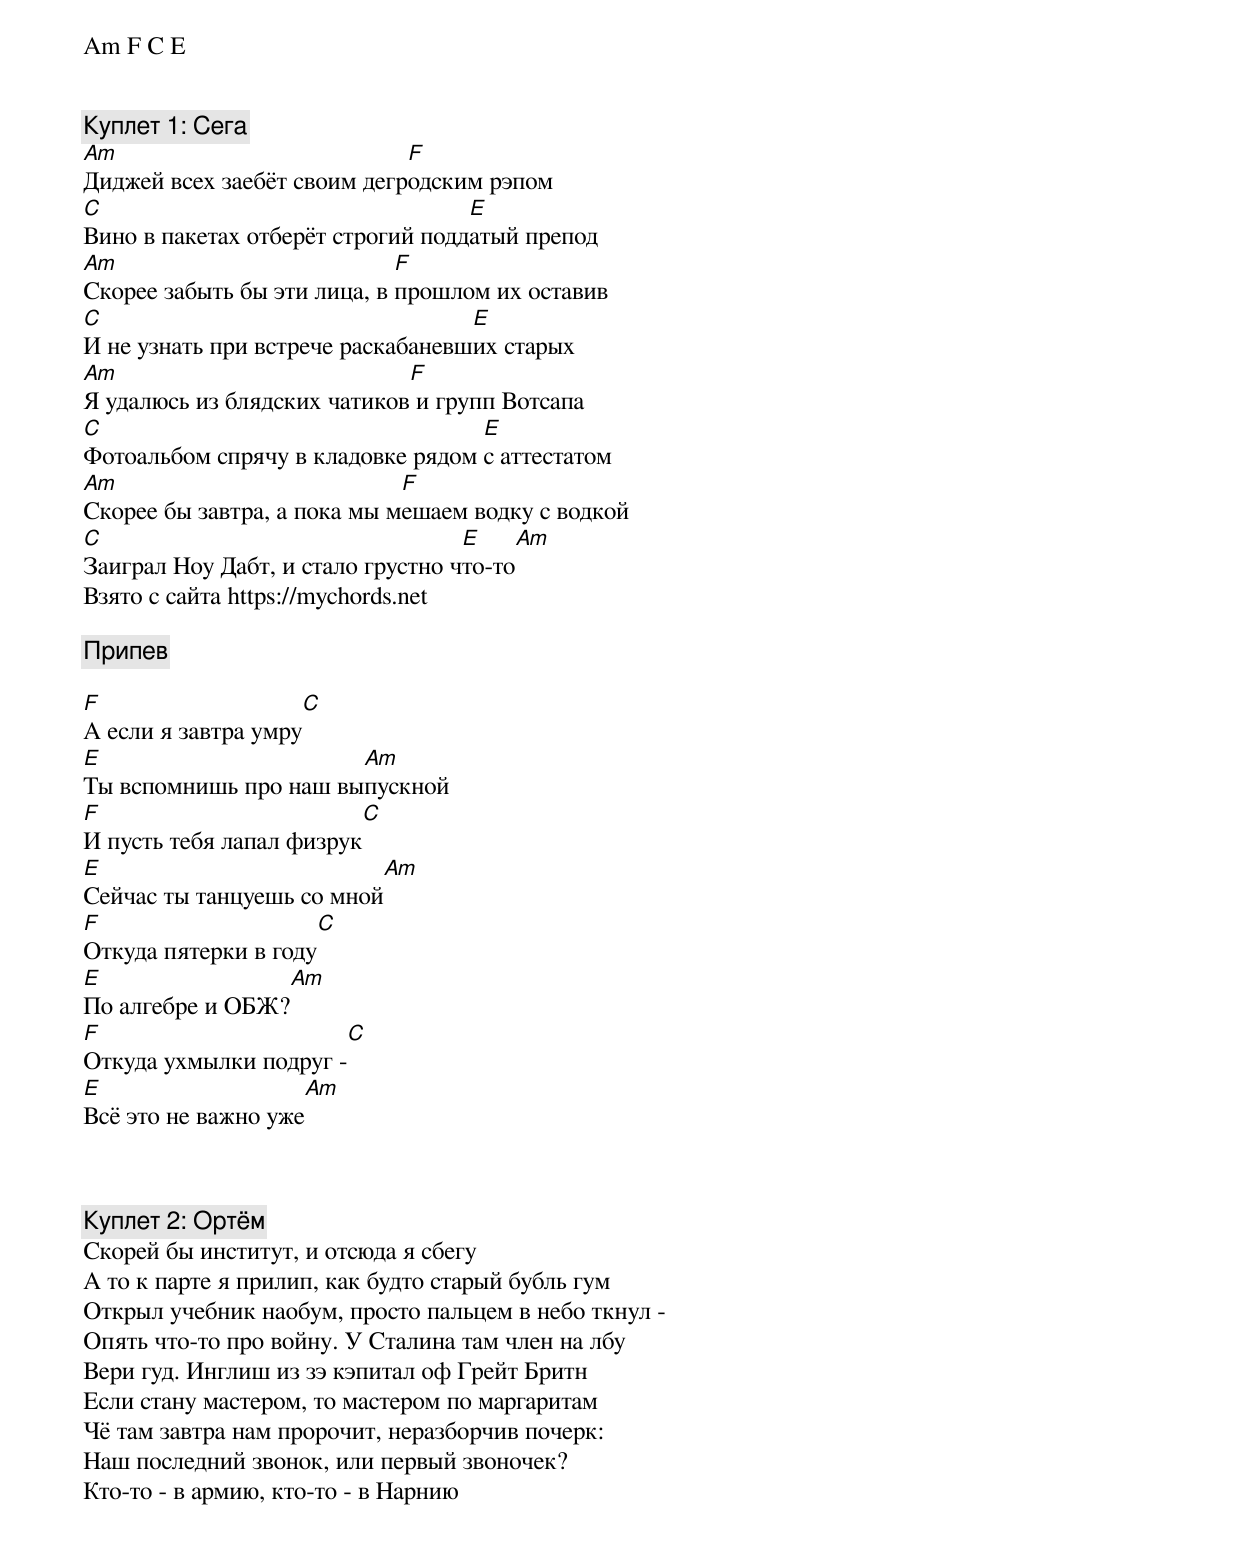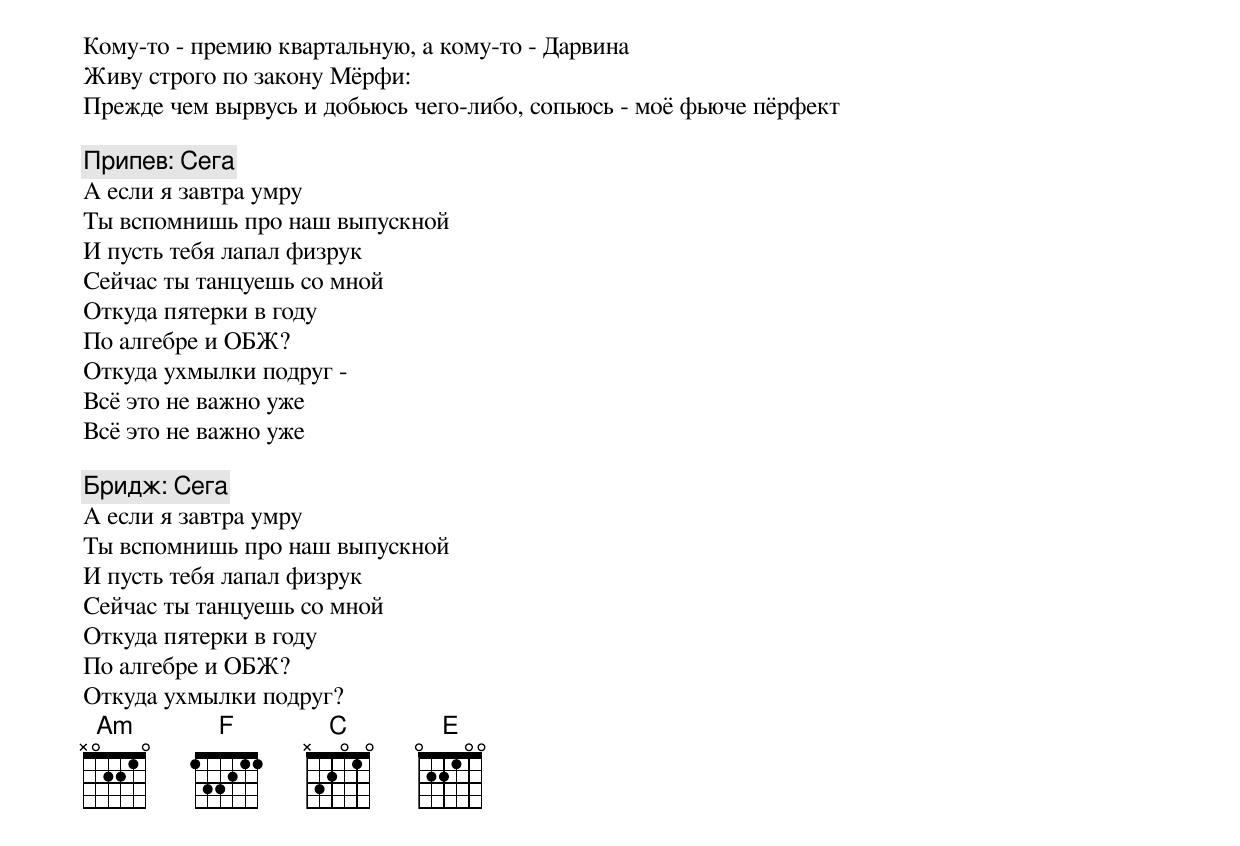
Am F C E


[Куплет 1: Сега]
Am                           F
Диджей всех заебёт своим дегродским рэпом
C                                  E
Вино в пакетах отберёт строгий поддатый препод
Am                           F
Скорее забыть бы эти лица, в прошлом их оставив
C                                  E
И не узнать при встрече раскабаневших старых
Am                           F
Я удалюсь из блядских чатиков и групп Вотсапа
C                                  E
Фотоальбом спрячу в кладовке рядом с аттестатом
Am                           F
Скорее бы завтра, а пока мы мешаем водку с водкой
C                                  E                      Am
Заиграл Ноу Дабт, и стало грустно что-то
Взято с сайта https://mychords.net

[Припев]

F                      C
А если я завтра умру
E                      Am
Ты вспомнишь про наш выпускной
F                             C
И пусть тебя лапал физрук
E                                  Am
Сейчас ты танцуешь со мной
F                             C
Откуда пятерки в году
E                      Am
По алгебре и ОБЖ?
F                             C
Откуда ухмылки подруг -
E                        Am
Всё это не важно уже



[Куплет 2: Ортём]
Скорей бы институт, и отсюда я сбегу
А то к парте я прилип, как будто старый бубль гум
Открыл учебник наобум, просто пальцем в небо ткнул -
Опять что-то про войну. У Сталина там член на лбу
Вери гуд. Инглиш из зэ кэпитал оф Грейт Бритн
Если стану мастером, то мастером по маргаритам
Чё там завтра нам пророчит, неразборчив почерк:
Наш последний звонок, или первый звоночек?
Кто-то - в армию, кто-то - в Нарнию
Кому-то - премию квартальную, а кому-то - Дарвина
Живу строго по закону Мёрфи:
Прежде чем вырвусь и добьюсь чего-либо, сопьюсь - моё фьюче пёрфект

[Припев: Сега]
А если я завтра умру
Ты вспомнишь про наш выпускной
И пусть тебя лапал физрук
Сейчас ты танцуешь со мной
Откуда пятерки в году
По алгебре и ОБЖ?
Откуда ухмылки подруг -
Всё это не важно уже
Всё это не важно уже

[Бридж: Сега]
А если я завтра умру
Ты вспомнишь про наш выпускной
И пусть тебя лапал физрук
Сейчас ты танцуешь со мной
Откуда пятерки в году
По алгебре и ОБЖ?
Откуда ухмылки подруг?
